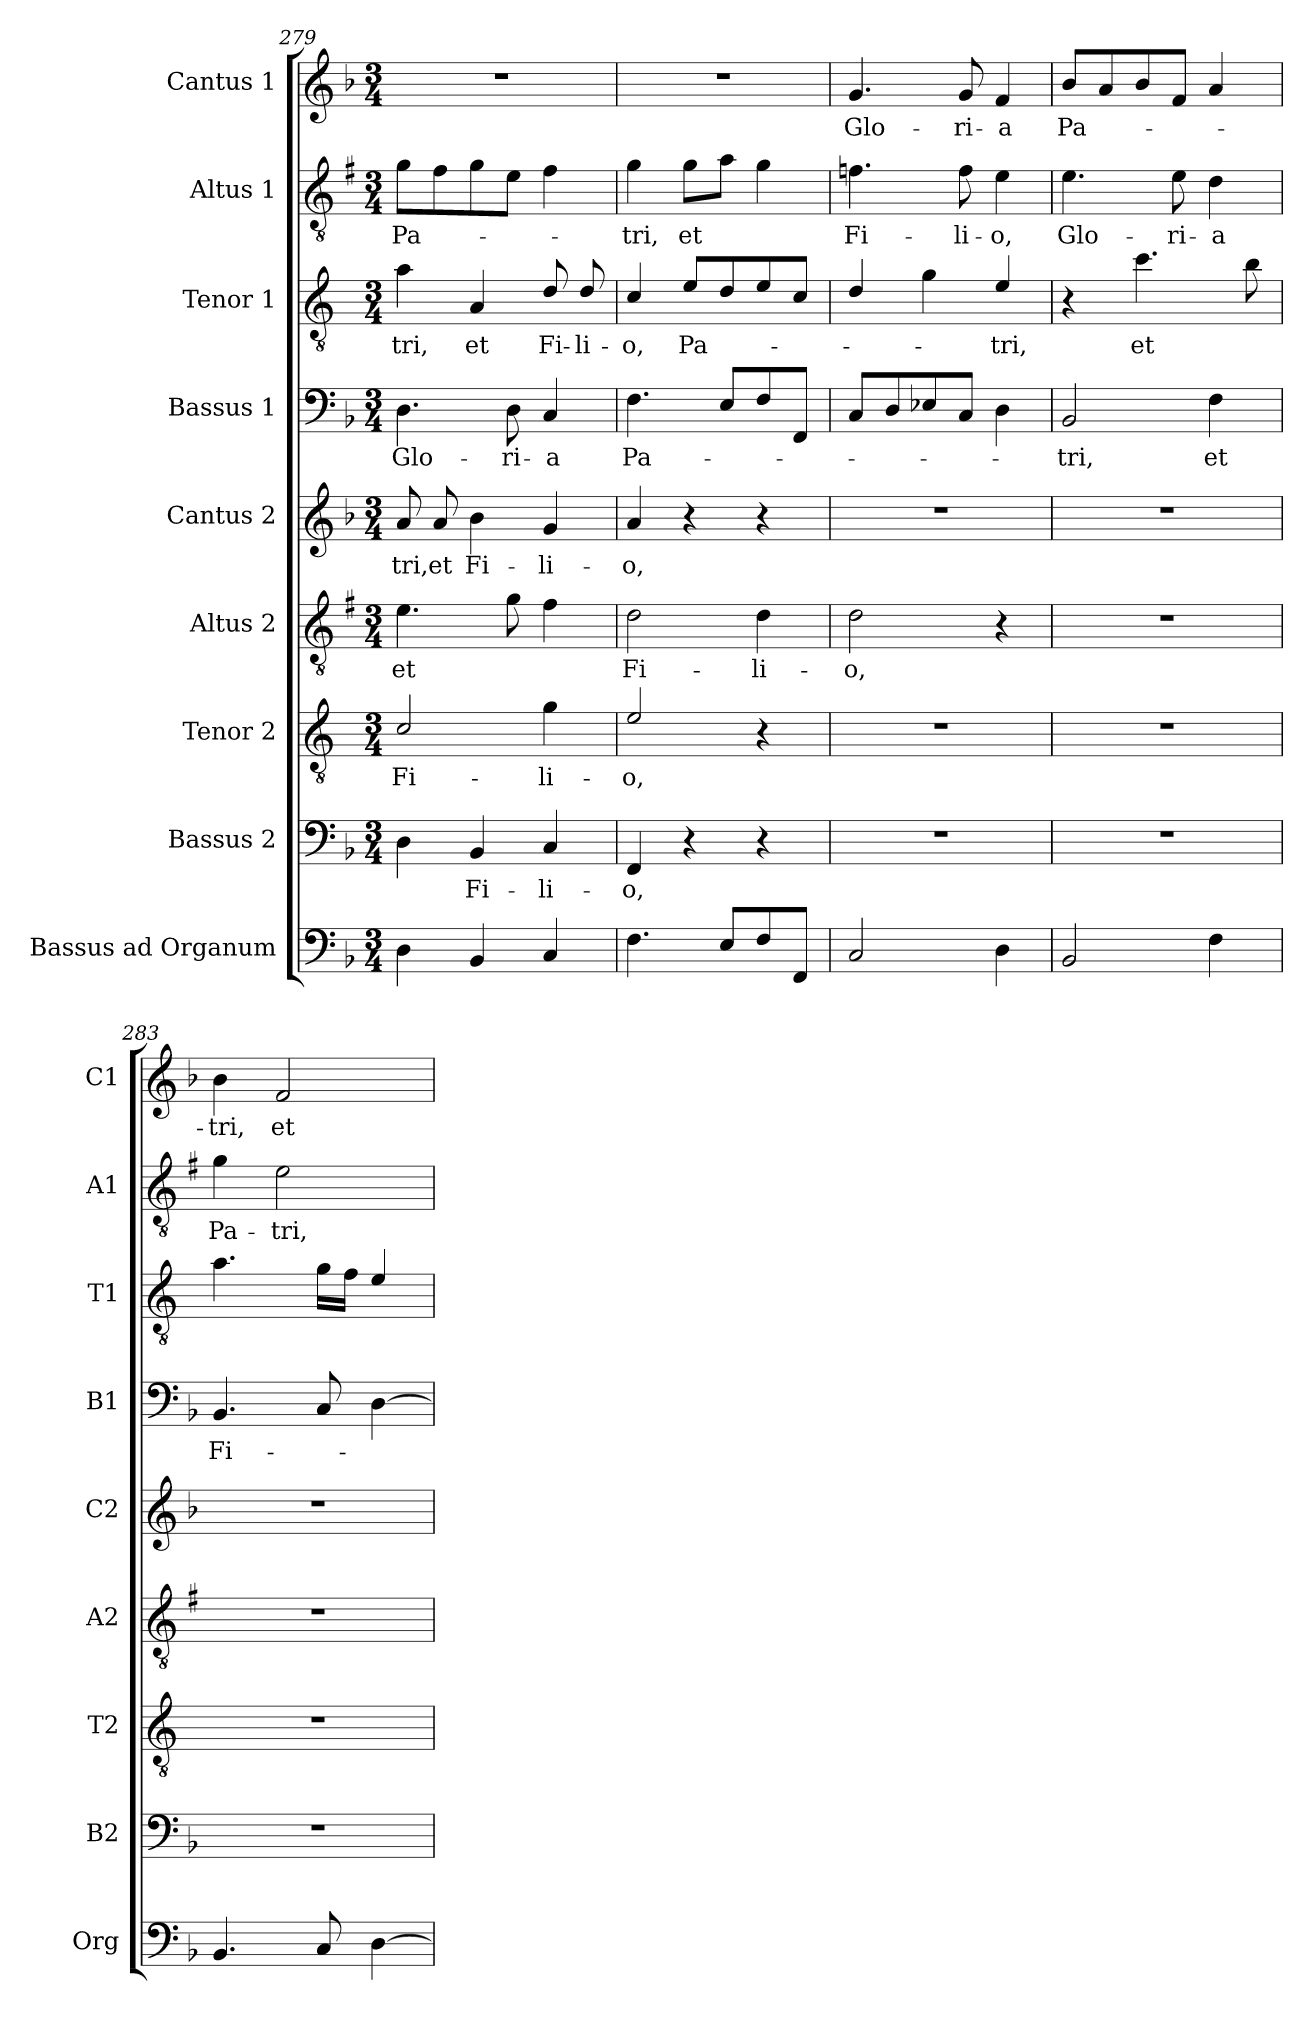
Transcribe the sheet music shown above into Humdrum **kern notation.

**kern	**kern	**text	**kern	**text	**kern	**text	**kern	**text	**kern	**text	**kern	**text	**kern	**text	**kern	**text
*part9	*part8	*part8	*part7	*part7	*part6	*part6	*part5	*part5	*part4	*part4	*part3	*part3	*part2	*part2	*part1	*part1
*staff9	*staff8	*staff8	*staff7	*staff7	*staff6	*staff6	*staff5	*staff5	*staff4	*staff4	*staff3	*staff3	*staff2	*staff2	*staff1	*staff1
*I"Bassus ad Organum	*I"Bassus 2	*	*I"Tenor 2	*	*I"Altus 2	*	*I"Cantus 2	*	*I"Bassus 1	*	*I"Tenor 1	*	*I"Altus 1	*	*I"Cantus 1	*
*I'Org	*I'B2	*	*I'T2	*	*I'A2	*	*I'C2	*	*I'B1	*	*I'T1	*	*I'A1	*	*I'C1	*
*clefF4	*clefF4	*	*clefGv2	*	*clefGv2	*	*clefG2	*	*clefF4	*	*clefGv2	*	*clefGv2	*	*clefG2	*
*	*	*	*ITrd4c7	*	*ITrd1c2	*	*	*	*	*	*ITrd4c7	*	*ITrd1c2	*	*	*
*k[b-]	*k[b-]	*	*k[b-]	*	*k[b-]	*	*k[b-]	*	*k[b-]	*	*k[b-]	*	*k[b-]	*	*k[b-]	*
*F:	*F:	*	*F:	*	*F:	*	*F:	*	*F:	*	*F:	*	*F:	*	*F:	*
*M3/4	*M3/4	*	*M3/4	*	*M3/4	*	*M3/4	*	*M3/4	*	*M3/4	*	*M3/4	*	*M3/4	*
=279	=279	=279	=279	=279	=279	=279	=279	=279	=279	=279	=279	=279	=279	=279	=279	=279
!	!	!	!	!LO:LY:b	!	!LO:LY:b	!	!LO:LY:b	!	!LO:LY:b	!	!LO:LY:b	!	!LO:LY:b	!	!
4D\	4D\	.	2F/	Fi-	4.d\	et	8a/	-tri,	4.D\	Glo-	4d\	-tri,	8f\L	Pa-	2.r	.
!	!	!	!	!	!	!	!	!LO:LY:b	!	!	!	!	!	!	!	!
.	.	.	.	.	.	.	8a/	et	.	.	.	.	8e\	.	.	.
!	!	!LO:LY:b	!	!	!	!	!	!LO:LY:b	!	!	!	!LO:LY:b	!	!	!	!
4BB-/	4BB-/	Fi-	.	.	.	.	4b-\	Fi-	.	.	4D/	et	8f\	.	.	.
!	!	!	!	!	!	!	!	!	!	!LO:LY:b	!	!	!	!	!	!
.	.	.	.	.	8f\	.	.	.	8D\	-ri-	.	.	8d\J	.	.	.
!	!	!LO:LY:b	!	!LO:LY:b	!	!	!	!LO:LY:b	!	!LO:LY:b	!	!LO:LY:b	!	!	!	!
4C/	4C/	-li-	4c\	-li-	4e\	.	4g/	-li-	4C/	-a	8G/	Fi-	4e\	.	.	.
!	!	!	!	!	!	!	!	!	!	!	!	!LO:LY:b	!	!	!	!
.	.	.	.	.	.	.	.	.	.	.	8G/	-li-	.	.	.	.
=280	=280	=280	=280	=280	=280	=280	=280	=280	=280	=280	=280	=280	=280	=280	=280	=280
!	!	!LO:LY:b	!	!LO:LY:b	!	!LO:LY:b	!	!LO:LY:b	!	!LO:LY:b	!	!LO:LY:b	!	!LO:LY:b	!	!
4.F\	4FF/	-o,	2A/	-o,	2c\	Fi-	4a/	-o,	4.F\	Pa-	4F/	-o,	4f\	-tri,	2.r	.
!	!	!	!	!	!	!	!	!	!	!	!	!LO:LY:b	!	!LO:LY:b	!	!
.	4r	.	.	.	.	.	4r	.	.	.	8A/L	Pa-	8f\L	et	.	.
8E/L	.	.	.	.	.	.	.	.	8E/L	.	8G/	.	8g\J	.	.	.
!	!	!	!	!	!	!LO:LY:b	!	!	!	!	!	!	!	!	!	!
8F/	4r	.	4r	.	4c\	-li-	4r	.	8F/	.	8A/	.	4f\	.	.	.
8FF/J	.	.	.	.	.	.	.	.	8FF/J	.	8F/J	.	.	.	.	.
=281	=281	=281	=281	=281	=281	=281	=281	=281	=281	=281	=281	=281	=281	=281	=281	=281
!	!	!	!	!	!	!LO:LY:b	!	!	!	!	!	!	!	!LO:LY:b	!	!LO:LY:b
2C/	2.r	.	2.r	.	2c\	-o,	2.r	.	8C/L	.	4G/	.	4.e-X\	Fi-	4.g/	Glo-
.	.	.	.	.	.	.	.	.	8D/	.	.	.	.	.	.	.
.	.	.	.	.	.	.	.	.	8E-X/	.	4c\	.	.	.	.	.
!	!	!	!	!	!	!	!	!	!	!	!	!	!	!LO:LY:b	!	!LO:LY:b
.	.	.	.	.	.	.	.	.	8C/J	.	.	.	8e-\	-li-	8g/	-ri-
!	!	!	!	!	!	!	!	!	!	!	!	!LO:LY:b	!	!LO:LY:b	!	!LO:LY:b
4D\	.	.	.	.	4r	.	.	.	4D\	.	4A/	-tri,	4d\	-o,	4f/	-a
=282	=282	=282	=282	=282	=282	=282	=282	=282	=282	=282	=282	=282	=282	=282	=282	=282
!	!	!	!	!	!	!	!	!	!	!LO:LY:b	!	!	!	!LO:LY:b	!	!LO:LY:b
2BB-/	2.r	.	2.r	.	2.r	.	2.r	.	2BB-/	-tri,	4r	.	4.d\	Glo-	8b-/L	Pa-
.	.	.	.	.	.	.	.	.	.	.	.	.	.	.	8a/	.
!	!	!	!	!	!	!	!	!	!	!	!	!LO:LY:b	!	!	!	!
.	.	.	.	.	.	.	.	.	.	.	4.f\	et	.	.	8b-/	.
!	!	!	!	!	!	!	!	!	!	!	!	!	!	!LO:LY:b	!	!
.	.	.	.	.	.	.	.	.	.	.	.	.	8d\	-ri-	8f/J	.
!	!	!	!	!	!	!	!	!	!	!LO:LY:b	!	!	!	!LO:LY:b	!	!
4F\	.	.	.	.	.	.	.	.	4F\	et	.	.	4c\	-a	4a/	.
.	.	.	.	.	.	.	.	.	.	.	8e\	.	.	.	.	.
=283	=283	=283	=283	=283	=283	=283	=283	=283	=283	=283	=283	=283	=283	=283	=283	=283
!	!	!	!	!	!	!	!	!	!	!LO:LY:b	!	!	!	!LO:LY:b	!	!LO:LY:b
4.BB-/	2.r	.	2.r	.	2.r	.	2.r	.	4.BB-/	Fi-	4.d\	.	4f\	Pa-	4b-\	-tri,
!	!	!	!	!	!	!	!	!	!	!	!	!	!	!LO:LY:b	!	!LO:LY:b
.	.	.	.	.	.	.	.	.	.	.	.	.	2d\	-tri,	2f/	et
8C/	.	.	.	.	.	.	.	.	8C/	.	16c\LL	.	.	.	.	.
.	.	.	.	.	.	.	.	.	.	.	16B-\JJ	.	.	.	.	.
[4D\	.	.	.	.	.	.	.	.	[4D\	.	4A/	.	.	.	.	.
=	=	=	=	=	=	=	=	=	=	=	=	=	=	=	=	=
*-	*-	*-	*-	*-	*-	*-	*-	*-	*-	*-	*-	*-	*-	*-	*-	*-
